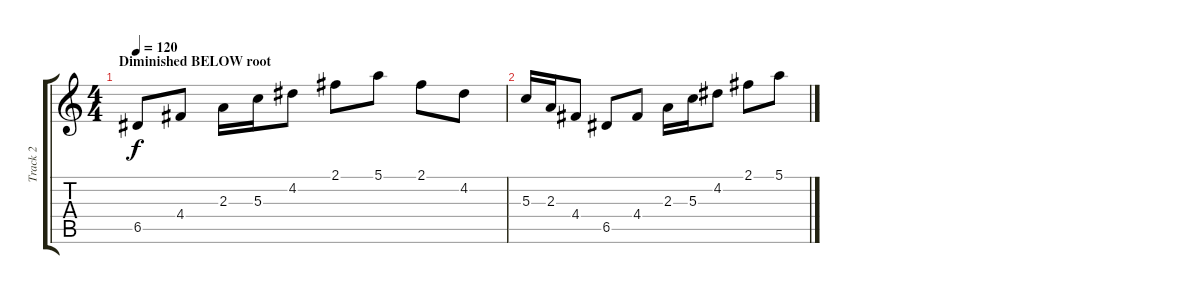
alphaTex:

\track ("Track 2" "Track 2") {instrument acousticguitarsteel}
\staff {score tabs}
\tuning (E4 B3 G3 D3 A2 E2) {hide}
\ts (4 4)
\section ("" "Diminished BELOW root")
\tempo 120
\clef g2
\ks c
6.5.8{dy f} 4.4.8 2.3.16 5.3.16 4.2.8 2.1.8 5.1.8 2.1.8 4.2.8 |
5.3.16 2.3.16 4.4.8 6.5.8 4.4.8 2.3.16 5.3.16 4.2.8 2.1.8 5.1.8
